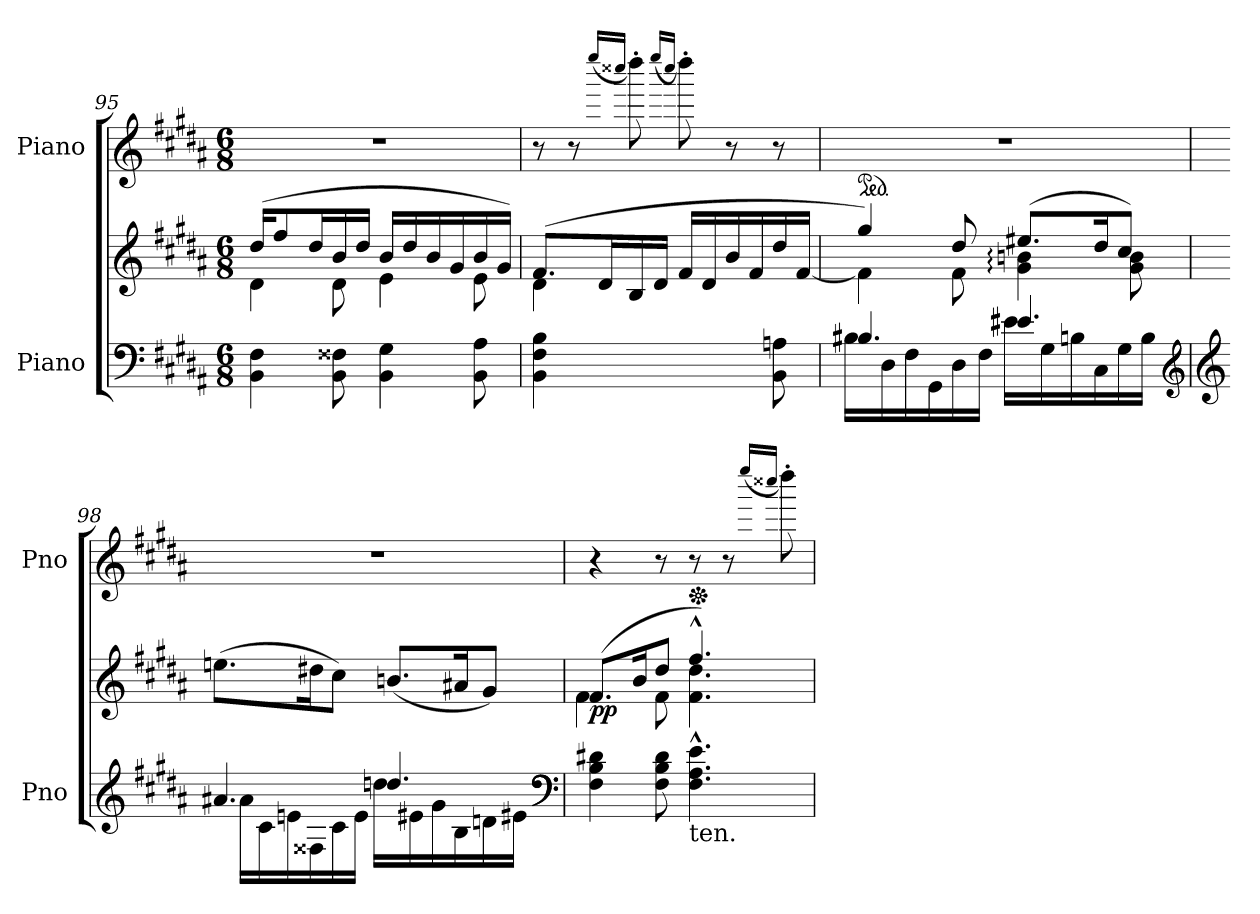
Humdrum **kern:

**kern	**kern	**dynam	**kern
*part2	*part2	*part2	*part1
*staff3	*staff2	*staff2/3	*staff1
*I"Piano	*	*	*I"Piano
*I'Pno	*	*	*I'Pno
!!LO:PB:g=z
*clefF4	*clefG2	*	*clefG2
*k[f#c#g#d#a#]	*k[f#c#g#d#a#]	*	*k[f#c#g#d#a#]
*B:	*B:	*	*B:
*M6/8	*M6/8	*	*M6/8
=95	=95	=95	=95
*	*^	*	*
4BB\ 4F#\	(16dd#/KL	4d#\	.	2.r
.	8ff#/	.	.	.
.	16dd#/L	.	.	.
8BB\ 8F##X\	16b/	8d#\	.	.
.	16dd#/JJ	.	.	.
4BB\ 4G#\	16b/LL	4e\	.	.
.	16dd#/	.	.	.
.	16b/	.	.	.
.	16g#/	.	.	.
8BB\ 8A#\	16b/	8e\	.	.
.	16g#/JJ)	.	.	.
=96	=96	=96	=96	=96
4BB\ 4F#\ 4B\	(8.f#/L	4d#\	.	8r
.	.	.	.	8r
.	16d#/L	.	.	.
.	.	.	.	(16qeeee/LL
.	.	.	.	16qcccc##X/JJ
4.ryy	16B/	2ryy	.	8dddd#'\)
.	16d#/JJ	.	.	.
.	.	.	.	(16qeeee/LL
.	.	.	.	16qcccc##/JJ
.	16f#/LL	.	.	8dddd#'\)
.	16d#/	.	.	.
.	16b/	.	.	8r
.	16f#/	.	.	.
8BB\ 8An\	16dd#/	.	.	8r
.	[16f#/JJ	.	.	.
=97	=97	=97	=97	=97
*^	*	*	*	*
*	*	*	*	*	*ped
4.B#X/	16B#\LL	4f#\]	4gg#/)	.	2.r
.	16D#\	.	.	.	.
.	16F#\	.	.	.	.
.	16GG#\	.	.	.	.
.	16D#\	8f#\	8dd#/	.	.
.	16F#\JJ	.	.	.	.
4.e#X/	16e#\LL	(8.ee#X/L	4g#\: 4bn\:	.	.
.	16G#\	.	.	.	.
.	16Bn\	.	.	.	.
.	16C#\	16dd#/K	.	.	.
.	16G#\	8cc#/J)	8g#\ 8b\	.	.
.	16B\JJ	.	.	.	.
*	*	*v	*v	*	*
*clefG2	*	*	*	*
!!LO:LB:g=z
=98	=98	=98	=98	=98
*clefG2	*	*	*	*
4.a#X/	16a#\LL	(8.een\L	.	2.r
.	16c#\	.	.	.
.	16en\	.	.	.
.	16F##X\	16dd#X\K	.	.
.	16c#\	8cc#\J)	.	.
.	16e\JJ	.	.	.
4.ddn/	16dd\LL	(8.bn/L	.	.
.	16e#X\	.	.	.
.	16g#\	.	.	.
.	16B\	16a#X/K	.	.
.	16dn\	8g#/J)	.	.
.	16e#X\JJ	.	.	.
*v	*v	*	*	*
*clefF4	*	*	*
=99	=99	=99	=99
*^	*^	*	*
!	!	!	!	!LO:DY:b	!
*v	*v	*	*	*	*
4F#\ 4B\ 4d#X\	(8.f#/L	4f#\	pp	4r
.	16b/K	.	.	.
8F#\ 8B\ 8d#\	8dd#/J	8f#\	.	8r
*	*	*	*	*Xped
!LO:TX:b:t=ten.	!	!	!	!
4.F#\^^ 4.A#\^^ 4.e\^^	4.ff#^^/)	4.f#\ 4.dd#\	.	8r
.	.	.	.	8r
.	.	.	.	(16qeeee/LL
.	.	.	.	16qcccc##X/JJ
.	.	.	.	8dddd#'\)
*	*v	*v	*	*
=	=	=	=
*-	*-	*-	*-
